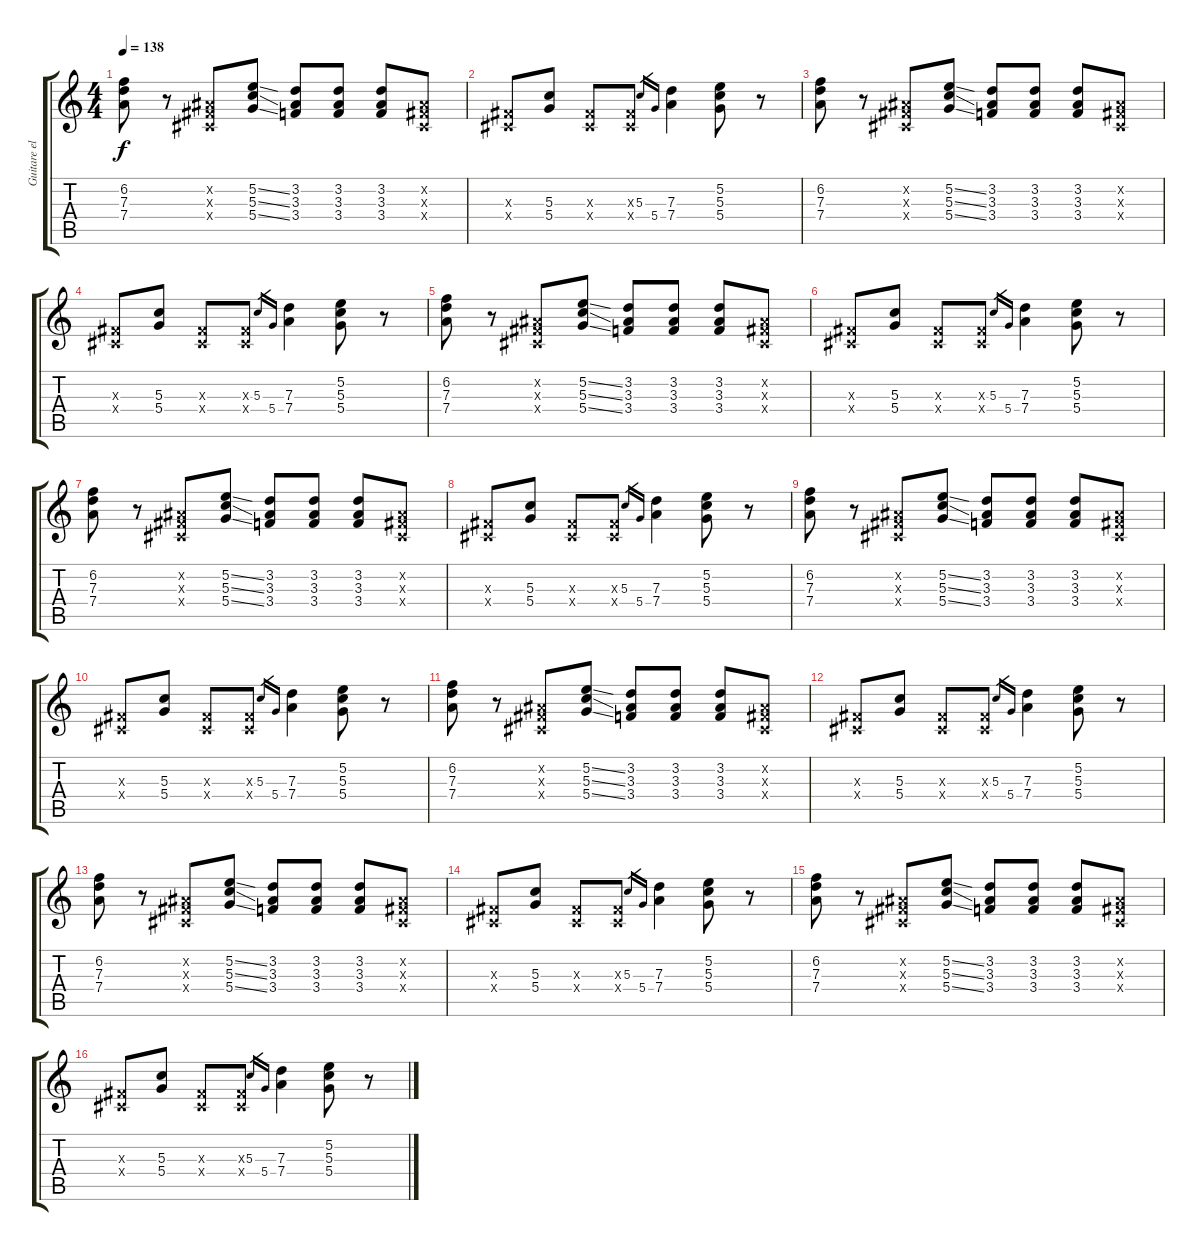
\track ("Guitare elc 2" "Guitare el") {instrument distortionguitar}
\staff {score tabs}
\tuning (E4 B3 G3 D3 A2 E2) {hide}
\ts (4 4)
\tempo 138
\clef g2
\ks c
(6.2 7.3 7.4).8{dy f} r.8 (-1.2{x} -1.3{x} -1.4{x}).8 (5.2{ss} 5.3{ss} 5.4{ss}).8 (3.2 3.3 3.4).8 (3.2 3.3 3.4).8 (3.2 3.3 3.4).8 (-1.2{x} -1.3{x} -1.4{x}).8 |
(-1.3{x} -1.4{x}).8 (5.3 5.4).8 (-1.3{x} -1.4{x}).8 (-1.3{x} -1.4{x}).8 5.3.16{gr} 5.4.16{gr} (7.3 7.4).4 (5.2 5.3 5.4).8 r.8 |
(6.2 7.3 7.4).8 r.8 (-1.2{x} -1.3{x} -1.4{x}).8 (5.2{ss} 5.3{ss} 5.4{ss}).8 (3.2 3.3 3.4).8 (3.2 3.3 3.4).8 (3.2 3.3 3.4).8 (-1.2{x} -1.3{x} -1.4{x}).8 |
(-1.3{x} -1.4{x}).8 (5.3 5.4).8 (-1.3{x} -1.4{x}).8 (-1.3{x} -1.4{x}).8 5.3.16{gr} 5.4.16{gr} (7.3 7.4).4 (5.2 5.3 5.4).8 r.8 |
(6.2 7.3 7.4).8 r.8 (-1.2{x} -1.3{x} -1.4{x}).8 (5.2{ss} 5.3{ss} 5.4{ss}).8 (3.2 3.3 3.4).8 (3.2 3.3 3.4).8 (3.2 3.3 3.4).8 (-1.2{x} -1.3{x} -1.4{x}).8 |
(-1.3{x} -1.4{x}).8 (5.3 5.4).8 (-1.3{x} -1.4{x}).8 (-1.3{x} -1.4{x}).8 5.3.16{gr} 5.4.16{gr} (7.3 7.4).4 (5.2 5.3 5.4).8 r.8 |
(6.2 7.3 7.4).8 r.8 (-1.2{x} -1.3{x} -1.4{x}).8 (5.2{ss} 5.3{ss} 5.4{ss}).8 (3.2 3.3 3.4).8 (3.2 3.3 3.4).8 (3.2 3.3 3.4).8 (-1.2{x} -1.3{x} -1.4{x}).8 |
(-1.3{x} -1.4{x}).8 (5.3 5.4).8 (-1.3{x} -1.4{x}).8 (-1.3{x} -1.4{x}).8 5.3.16{gr} 5.4.16{gr} (7.3 7.4).4 (5.2 5.3 5.4).8 r.8 |
(6.2 7.3 7.4).8 r.8 (-1.2{x} -1.3{x} -1.4{x}).8 (5.2{ss} 5.3{ss} 5.4{ss}).8 (3.2 3.3 3.4).8 (3.2 3.3 3.4).8 (3.2 3.3 3.4).8 (-1.2{x} -1.3{x} -1.4{x}).8 |
(-1.3{x} -1.4{x}).8 (5.3 5.4).8 (-1.3{x} -1.4{x}).8 (-1.3{x} -1.4{x}).8 5.3.16{gr} 5.4.16{gr} (7.3 7.4).4 (5.2 5.3 5.4).8 r.8 |
(6.2 7.3 7.4).8 r.8 (-1.2{x} -1.3{x} -1.4{x}).8 (5.2{ss} 5.3{ss} 5.4{ss}).8 (3.2 3.3 3.4).8 (3.2 3.3 3.4).8 (3.2 3.3 3.4).8 (-1.2{x} -1.3{x} -1.4{x}).8 |
(-1.3{x} -1.4{x}).8 (5.3 5.4).8 (-1.3{x} -1.4{x}).8 (-1.3{x} -1.4{x}).8 5.3.16{gr} 5.4.16{gr} (7.3 7.4).4 (5.2 5.3 5.4).8 r.8 |
(6.2 7.3 7.4).8 r.8 (-1.2{x} -1.3{x} -1.4{x}).8 (5.2{ss} 5.3{ss} 5.4{ss}).8 (3.2 3.3 3.4).8 (3.2 3.3 3.4).8 (3.2 3.3 3.4).8 (-1.2{x} -1.3{x} -1.4{x}).8 |
(-1.3{x} -1.4{x}).8 (5.3 5.4).8 (-1.3{x} -1.4{x}).8 (-1.3{x} -1.4{x}).8 5.3.16{gr} 5.4.16{gr} (7.3 7.4).4 (5.2 5.3 5.4).8 r.8 |
(6.2 7.3 7.4).8 r.8 (-1.2{x} -1.3{x} -1.4{x}).8 (5.2{ss} 5.3{ss} 5.4{ss}).8 (3.2 3.3 3.4).8 (3.2 3.3 3.4).8 (3.2 3.3 3.4).8 (-1.2{x} -1.3{x} -1.4{x}).8 |
(-1.3{x} -1.4{x}).8 (5.3 5.4).8 (-1.3{x} -1.4{x}).8 (-1.3{x} -1.4{x}).8 5.3.16{gr} 5.4.16{gr} (7.3 7.4).4 (5.2 5.3 5.4).8 r.8
